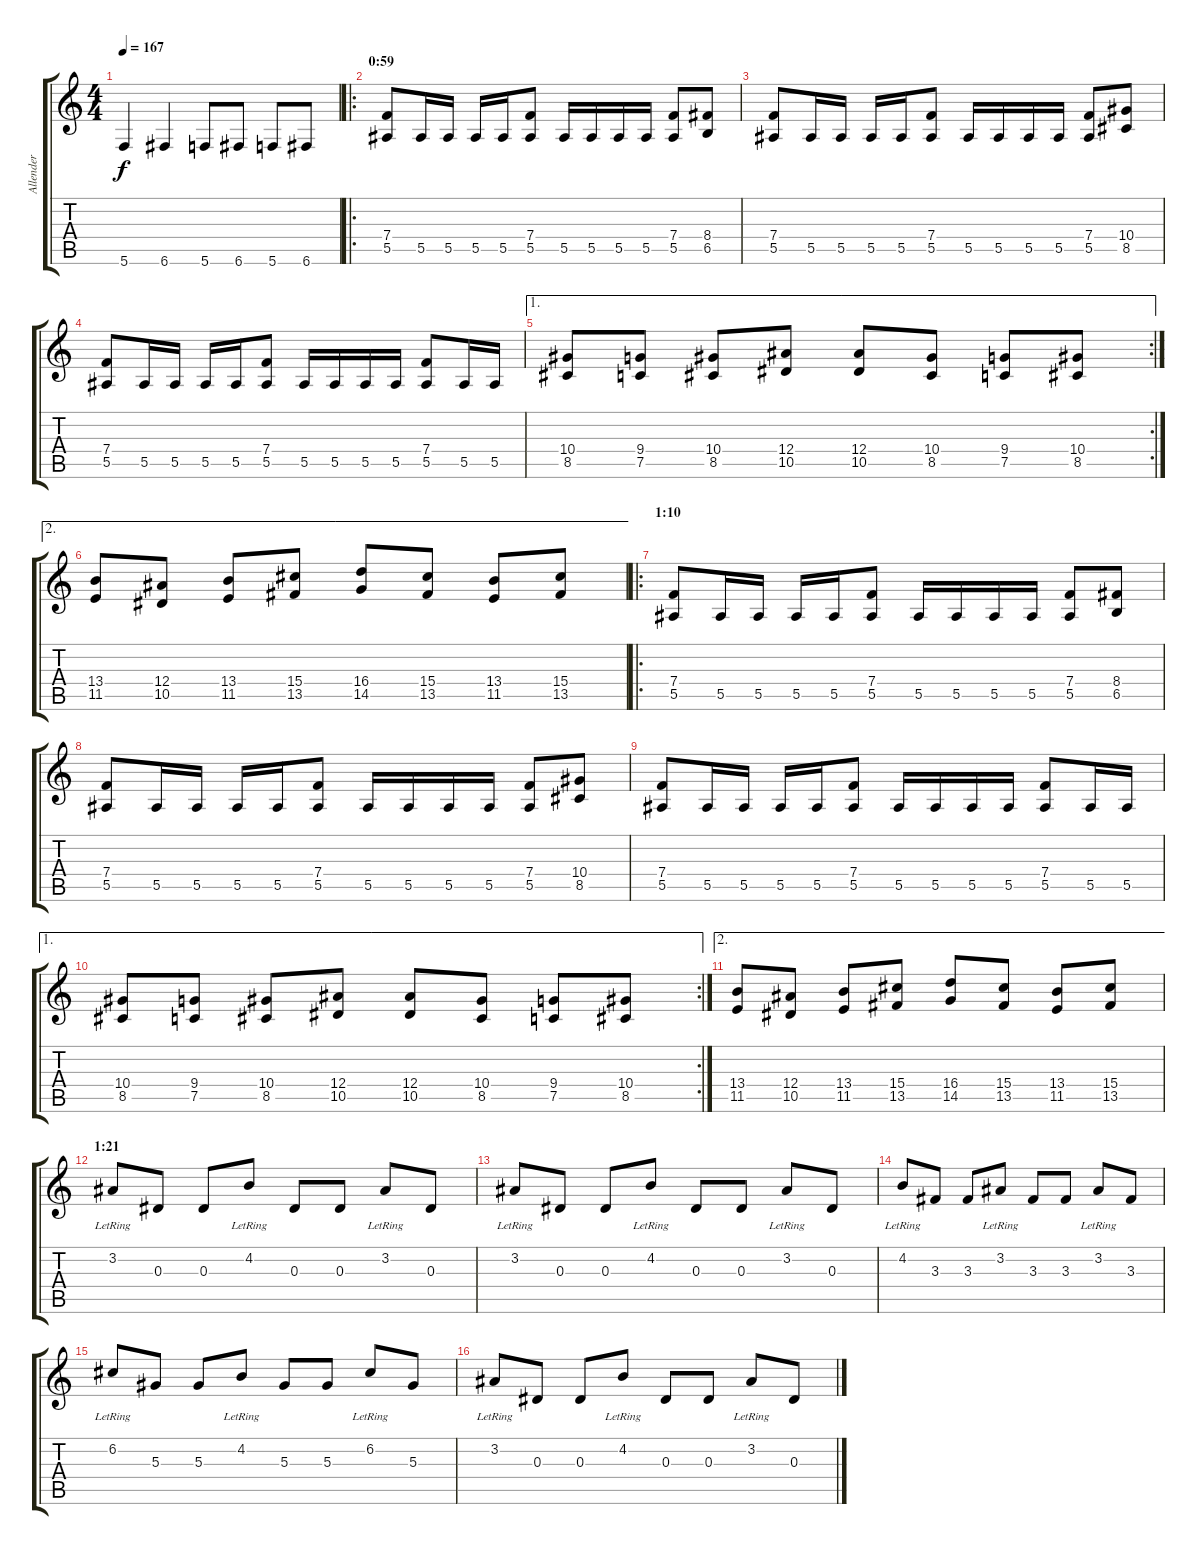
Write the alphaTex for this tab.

\track ("Allender" "Allender") {instrument distortionguitar}
\staff {score tabs}
\tuning (C4 G3 Eb3 Bb2 F2 C2) {hide}
\ts (4 4)
\tempo 167
\clef g2
\ks c
5.6.4{dy f} 6.6.4 5.6.8 6.6.8 5.6.8 6.6.8 |
\ro
\section ("" "0:59")
(7.4 5.5).8 5.5.16 5.5.16 5.5.16 5.5.16 (7.4 5.5).8 5.5.16 5.5.16 5.5.16 5.5.16 (7.4 5.5).8 (8.4 6.5).8 |
(7.4 5.5).8 5.5.16 5.5.16 5.5.16 5.5.16 (7.4 5.5).8 5.5.16 5.5.16 5.5.16 5.5.16 (7.4 5.5).8 (10.4 8.5).8 |
(7.4 5.5).8 5.5.16 5.5.16 5.5.16 5.5.16 (7.4 5.5).8 5.5.16 5.5.16 5.5.16 5.5.16 (7.4 5.5).8 5.5.16 5.5.16 |
\ae 1
\rc 2
(10.4 8.5).8 (9.4 7.5).8 (10.4 8.5).8 (12.4 10.5).8 (12.4 10.5).8 (10.4 8.5).8 (9.4 7.5).8 (10.4 8.5).8 |
\ae 2
(13.4 11.5).8 (12.4 10.5).8 (13.4 11.5).8 (15.4 13.5).8 (16.4 14.5).8 (15.4 13.5).8 (13.4 11.5).8 (15.4 13.5).8 |
\ro
\section ("" "1:10")
(7.4 5.5).8 5.5.16 5.5.16 5.5.16 5.5.16 (7.4 5.5).8 5.5.16 5.5.16 5.5.16 5.5.16 (7.4 5.5).8 (8.4 6.5).8 |
(7.4 5.5).8 5.5.16 5.5.16 5.5.16 5.5.16 (7.4 5.5).8 5.5.16 5.5.16 5.5.16 5.5.16 (7.4 5.5).8 (10.4 8.5).8 |
(7.4 5.5).8 5.5.16 5.5.16 5.5.16 5.5.16 (7.4 5.5).8 5.5.16 5.5.16 5.5.16 5.5.16 (7.4 5.5).8 5.5.16 5.5.16 |
\ae 1
\rc 2
(10.4 8.5).8 (9.4 7.5).8 (10.4 8.5).8 (12.4 10.5).8 (12.4 10.5).8 (10.4 8.5).8 (9.4 7.5).8 (10.4 8.5).8 |
\ae 2
(13.4 11.5).8 (12.4 10.5).8 (13.4 11.5).8 (15.4 13.5).8 (16.4 14.5).8 (15.4 13.5).8 (13.4 11.5).8 (15.4 13.5).8 |
\section ("" "1:21")
3.2{lr}.8 0.3.8 0.3.8 4.2{lr}.8 0.3.8 0.3.8 3.2{lr}.8 0.3.8 |
3.2{lr}.8 0.3.8 0.3.8 4.2{lr}.8 0.3.8 0.3.8 3.2{lr}.8 0.3.8 |
4.2{lr}.8 3.3.8 3.3.8 3.2{lr}.8 3.3.8 3.3.8 3.2{lr}.8 3.3.8 |
6.2{lr}.8 5.3.8 5.3.8 4.2{lr}.8 5.3.8 5.3.8 6.2{lr}.8 5.3.8 |
3.2{lr}.8 0.3.8 0.3.8 4.2{lr}.8 0.3.8 0.3.8 3.2{lr}.8 0.3.8
